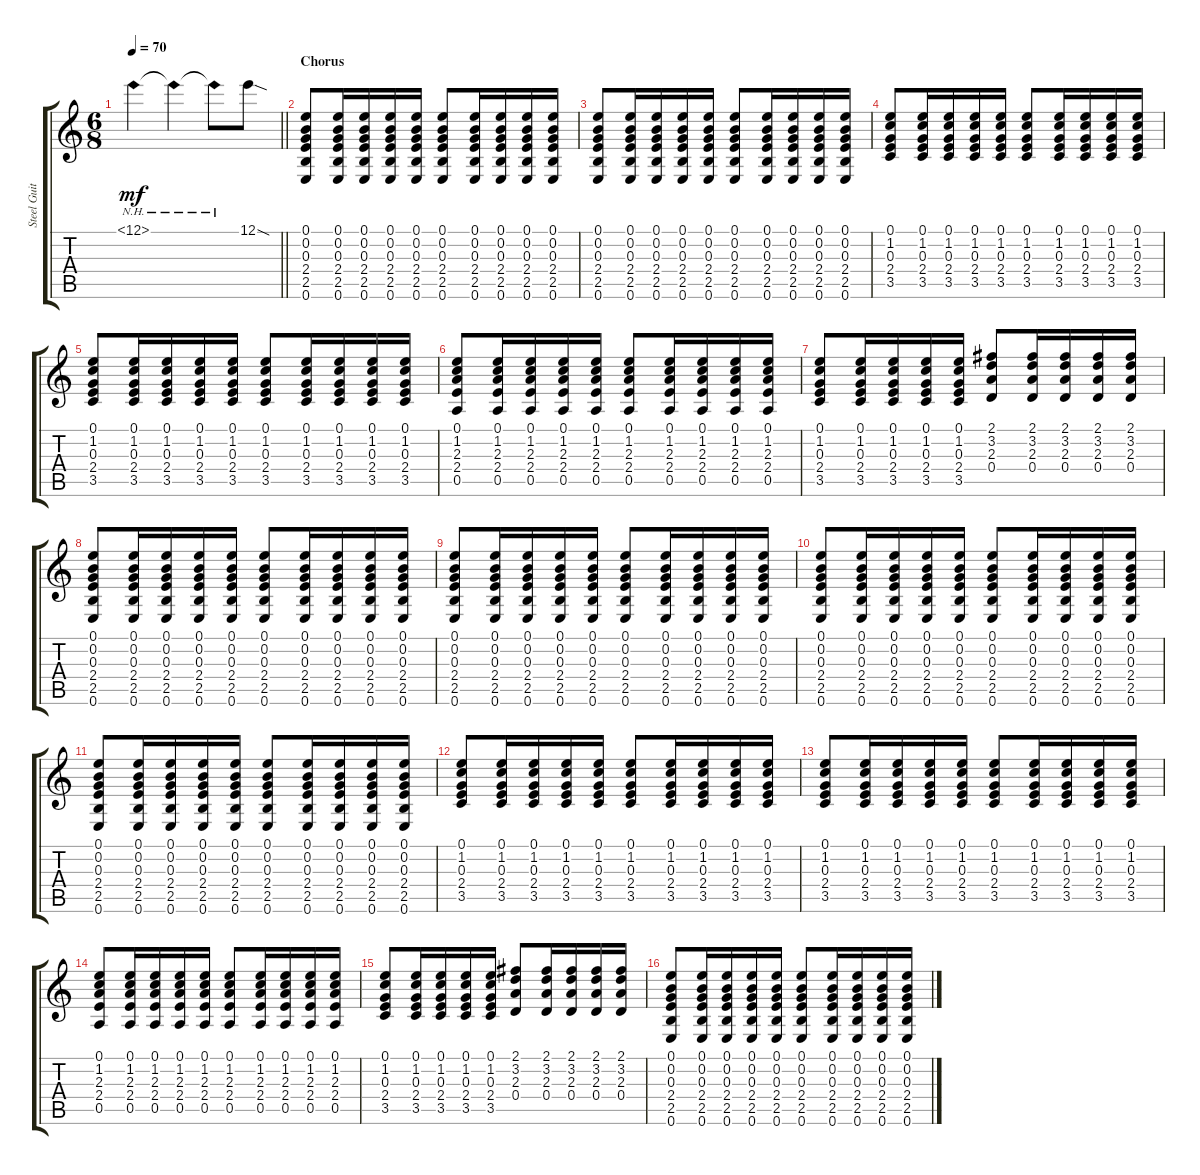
\track ("Steel Guitar" "Steel Guit") {instrument acousticguitarsteel}
\staff {score tabs}
\tuning (E4 B3 G3 D3 A2 E2) {hide}
\ts (6 8)
\tempo 70
\clef g2
\barLineRight lightlight
\ks c
12.1{nh}.4{dy mf} 12.1{nh t}.4 12.1{nh t}.8 12.1{sod}.8 |
\section ("" "Chorus")
(0.1 0.2 0.3 2.4 2.5 0.6).8 (0.1 0.2 0.3 2.4 2.5 0.6).16 (0.1 0.2 0.3 2.4 2.5 0.6).16 (0.1 0.2 0.3 2.4 2.5 0.6).16 (0.1 0.2 0.3 2.4 2.5 0.6).16 (0.1 0.2 0.3 2.4 2.5 0.6).8 (0.1 0.2 0.3 2.4 2.5 0.6).16 (0.1 0.2 0.3 2.4 2.5 0.6).16 (0.1 0.2 0.3 2.4 2.5 0.6).16 (0.1 0.2 0.3 2.4 2.5 0.6).16 |
(0.1 0.2 0.3 2.4 2.5 0.6).8 (0.1 0.2 0.3 2.4 2.5 0.6).16 (0.1 0.2 0.3 2.4 2.5 0.6).16 (0.1 0.2 0.3 2.4 2.5 0.6).16 (0.1 0.2 0.3 2.4 2.5 0.6).16 (0.1 0.2 0.3 2.4 2.5 0.6).8 (0.1 0.2 0.3 2.4 2.5 0.6).16 (0.1 0.2 0.3 2.4 2.5 0.6).16 (0.1 0.2 0.3 2.4 2.5 0.6).16 (0.1 0.2 0.3 2.4 2.5 0.6).16 |
(0.1 1.2 0.3 2.4 3.5).8 (0.1 1.2 0.3 2.4 3.5).16 (0.1 1.2 0.3 2.4 3.5).16 (0.1 1.2 0.3 2.4 3.5).16 (0.1 1.2 0.3 2.4 3.5).16 (0.1 1.2 0.3 2.4 3.5).8 (0.1 1.2 0.3 2.4 3.5).16 (0.1 1.2 0.3 2.4 3.5).16 (0.1 1.2 0.3 2.4 3.5).16 (0.1 1.2 0.3 2.4 3.5).16 |
(0.1 1.2 0.3 2.4 3.5).8 (0.1 1.2 0.3 2.4 3.5).16 (0.1 1.2 0.3 2.4 3.5).16 (0.1 1.2 0.3 2.4 3.5).16 (0.1 1.2 0.3 2.4 3.5).16 (0.1 1.2 0.3 2.4 3.5).8 (0.1 1.2 0.3 2.4 3.5).16 (0.1 1.2 0.3 2.4 3.5).16 (0.1 1.2 0.3 2.4 3.5).16 (0.1 1.2 0.3 2.4 3.5).16 |
(0.1 1.2 2.3 2.4 0.5).8 (0.1 1.2 2.3 2.4 0.5).16 (0.1 1.2 2.3 2.4 0.5).16 (0.1 1.2 2.3 2.4 0.5).16 (0.1 1.2 2.3 2.4 0.5).16 (0.1 1.2 2.3 2.4 0.5).8 (0.1 1.2 2.3 2.4 0.5).16 (0.1 1.2 2.3 2.4 0.5).16 (0.1 1.2 2.3 2.4 0.5).16 (0.1 1.2 2.3 2.4 0.5).16 |
(0.1 1.2 0.3 2.4 3.5).8 (0.1 1.2 0.3 2.4 3.5).16 (0.1 1.2 0.3 2.4 3.5).16 (0.1 1.2 0.3 2.4 3.5).16 (0.1 1.2 0.3 2.4 3.5).16 (2.1 3.2 2.3 0.4).8 (2.1 3.2 2.3 0.4).16 (2.1 3.2 2.3 0.4).16 (2.1 3.2 2.3 0.4).16 (2.1 3.2 2.3 0.4).16 |
(0.1 0.2 0.3 2.4 2.5 0.6).8 (0.1 0.2 0.3 2.4 2.5 0.6).16 (0.1 0.2 0.3 2.4 2.5 0.6).16 (0.1 0.2 0.3 2.4 2.5 0.6).16 (0.1 0.2 0.3 2.4 2.5 0.6).16 (0.1 0.2 0.3 2.4 2.5 0.6).8 (0.1 0.2 0.3 2.4 2.5 0.6).16 (0.1 0.2 0.3 2.4 2.5 0.6).16 (0.1 0.2 0.3 2.4 2.5 0.6).16 (0.1 0.2 0.3 2.4 2.5 0.6).16 |
(0.1 0.2 0.3 2.4 2.5 0.6).8 (0.1 0.2 0.3 2.4 2.5 0.6).16 (0.1 0.2 0.3 2.4 2.5 0.6).16 (0.1 0.2 0.3 2.4 2.5 0.6).16 (0.1 0.2 0.3 2.4 2.5 0.6).16 (0.1 0.2 0.3 2.4 2.5 0.6).8 (0.1 0.2 0.3 2.4 2.5 0.6).16 (0.1 0.2 0.3 2.4 2.5 0.6).16 (0.1 0.2 0.3 2.4 2.5 0.6).16 (0.1 0.2 0.3 2.4 2.5 0.6).16 |
(0.1 0.2 0.3 2.4 2.5 0.6).8 (0.1 0.2 0.3 2.4 2.5 0.6).16 (0.1 0.2 0.3 2.4 2.5 0.6).16 (0.1 0.2 0.3 2.4 2.5 0.6).16 (0.1 0.2 0.3 2.4 2.5 0.6).16 (0.1 0.2 0.3 2.4 2.5 0.6).8 (0.1 0.2 0.3 2.4 2.5 0.6).16 (0.1 0.2 0.3 2.4 2.5 0.6).16 (0.1 0.2 0.3 2.4 2.5 0.6).16 (0.1 0.2 0.3 2.4 2.5 0.6).16 |
(0.1 0.2 0.3 2.4 2.5 0.6).8 (0.1 0.2 0.3 2.4 2.5 0.6).16 (0.1 0.2 0.3 2.4 2.5 0.6).16 (0.1 0.2 0.3 2.4 2.5 0.6).16 (0.1 0.2 0.3 2.4 2.5 0.6).16 (0.1 0.2 0.3 2.4 2.5 0.6).8 (0.1 0.2 0.3 2.4 2.5 0.6).16 (0.1 0.2 0.3 2.4 2.5 0.6).16 (0.1 0.2 0.3 2.4 2.5 0.6).16 (0.1 0.2 0.3 2.4 2.5 0.6).16 |
(0.1 1.2 0.3 2.4 3.5).8 (0.1 1.2 0.3 2.4 3.5).16 (0.1 1.2 0.3 2.4 3.5).16 (0.1 1.2 0.3 2.4 3.5).16 (0.1 1.2 0.3 2.4 3.5).16 (0.1 1.2 0.3 2.4 3.5).8 (0.1 1.2 0.3 2.4 3.5).16 (0.1 1.2 0.3 2.4 3.5).16 (0.1 1.2 0.3 2.4 3.5).16 (0.1 1.2 0.3 2.4 3.5).16 |
(0.1 1.2 0.3 2.4 3.5).8 (0.1 1.2 0.3 2.4 3.5).16 (0.1 1.2 0.3 2.4 3.5).16 (0.1 1.2 0.3 2.4 3.5).16 (0.1 1.2 0.3 2.4 3.5).16 (0.1 1.2 0.3 2.4 3.5).8 (0.1 1.2 0.3 2.4 3.5).16 (0.1 1.2 0.3 2.4 3.5).16 (0.1 1.2 0.3 2.4 3.5).16 (0.1 1.2 0.3 2.4 3.5).16 |
(0.1 1.2 2.3 2.4 0.5).8 (0.1 1.2 2.3 2.4 0.5).16 (0.1 1.2 2.3 2.4 0.5).16 (0.1 1.2 2.3 2.4 0.5).16 (0.1 1.2 2.3 2.4 0.5).16 (0.1 1.2 2.3 2.4 0.5).8 (0.1 1.2 2.3 2.4 0.5).16 (0.1 1.2 2.3 2.4 0.5).16 (0.1 1.2 2.3 2.4 0.5).16 (0.1 1.2 2.3 2.4 0.5).16 |
(0.1 1.2 0.3 2.4 3.5).8 (0.1 1.2 0.3 2.4 3.5).16 (0.1 1.2 0.3 2.4 3.5).16 (0.1 1.2 0.3 2.4 3.5).16 (0.1 1.2 0.3 2.4 3.5).16 (2.1 3.2 2.3 0.4).8 (2.1 3.2 2.3 0.4).16 (2.1 3.2 2.3 0.4).16 (2.1 3.2 2.3 0.4).16 (2.1 3.2 2.3 0.4).16 |
(0.1 0.2 0.3 2.4 2.5 0.6).8 (0.1 0.2 0.3 2.4 2.5 0.6).16 (0.1 0.2 0.3 2.4 2.5 0.6).16 (0.1 0.2 0.3 2.4 2.5 0.6).16 (0.1 0.2 0.3 2.4 2.5 0.6).16 (0.1 0.2 0.3 2.4 2.5 0.6).8 (0.1 0.2 0.3 2.4 2.5 0.6).16 (0.1 0.2 0.3 2.4 2.5 0.6).16 (0.1 0.2 0.3 2.4 2.5 0.6).16 (0.1 0.2 0.3 2.4 2.5 0.6).16
